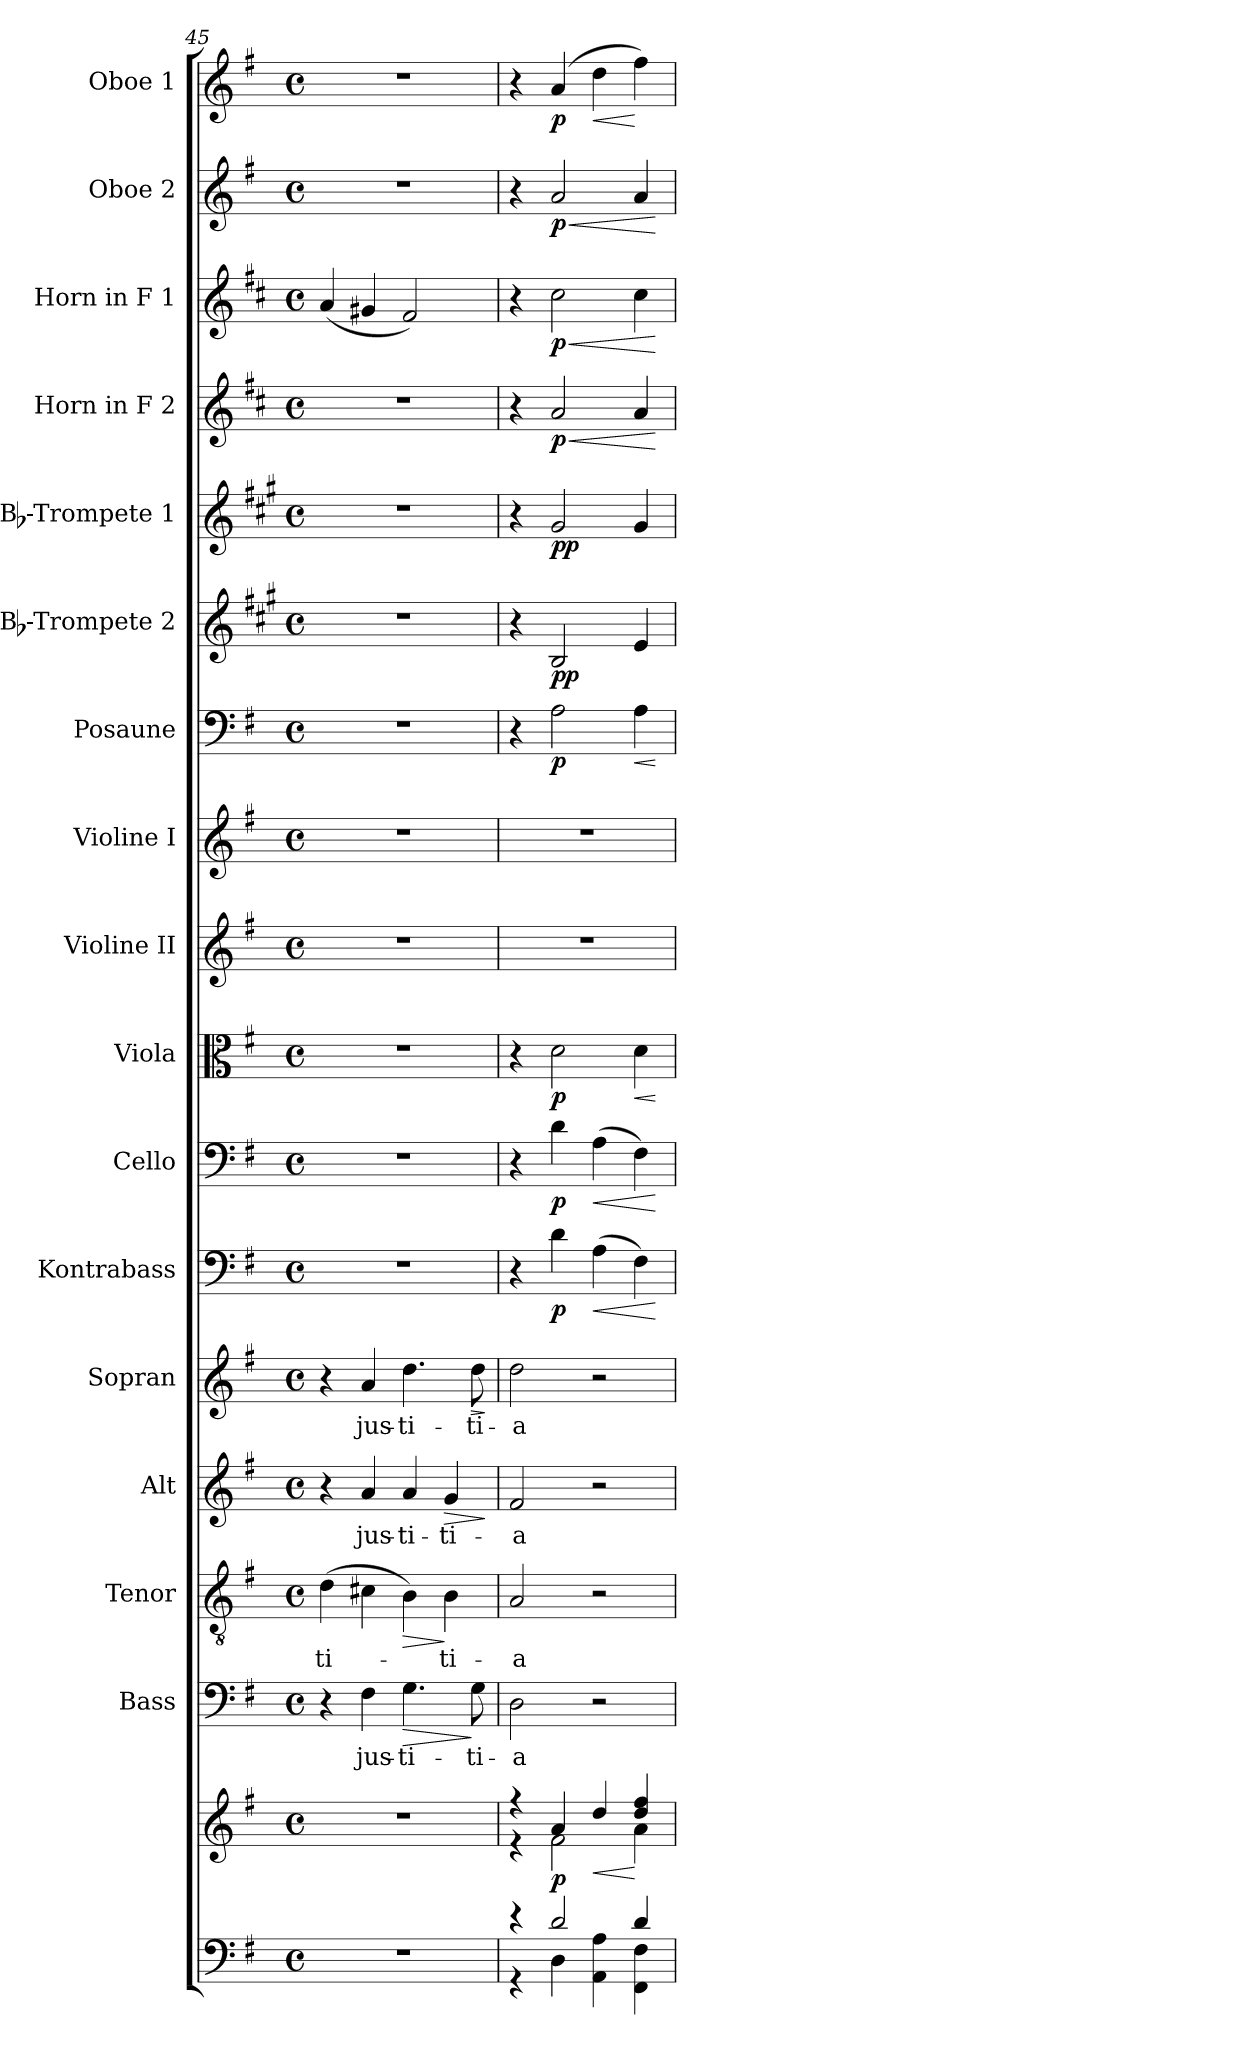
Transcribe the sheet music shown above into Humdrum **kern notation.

**kern	**kern	**dynam	**kern	**text	**dynam	**kern	**text	**dynam	**kern	**text	**dynam	**kern	**text	**dynam	**kern	**dynam	**kern	**dynam	**kern	**dynam	**kern	**kern	**kern	**dynam	**kern	**dynam	**kern	**dynam	**kern	**dynam	**kern	**dynam	**kern	**dynam	**kern	**dynam
*part17	*part17	*part17	*part16	*part16	*part16	*part15	*part15	*part15	*part14	*part14	*part14	*part13	*part13	*part13	*part12	*part12	*part11	*part11	*part10	*part10	*part9	*part8	*part7	*part7	*part6	*part6	*part5	*part5	*part4	*part4	*part3	*part3	*part2	*part2	*part1	*part1
*staff18	*staff17	*staff17/18	*staff16	*staff16	*staff16	*staff15	*staff15	*staff15	*staff14	*staff14	*staff14	*staff13	*staff13	*staff13	*staff12	*staff12	*staff11	*staff11	*staff10	*staff10	*staff9	*staff8	*staff7	*staff7	*staff6	*staff6	*staff5	*staff5	*staff4	*staff4	*staff3	*staff3	*staff2	*staff2	*staff1	*staff1
*	*	*	*I"Bass	*	*	*I"Tenor	*	*	*I"Alt	*	*	*I"Sopran	*	*	*I"Kontrabass	*	*I"Cello	*	*I"Viola	*	*I"Violine II	*I"Violine I	*I"Posaune	*	*I"Bb-Trompete 2	*	*I"Bb-Trompete 1	*	*I"Horn in F 2	*	*I"Horn in F 1	*	*I"Oboe 2	*	*I"Oboe 1	*
*	*	*	*I'B.	*	*	*I'T.	*	*	*I'A.	*	*	*I'S.	*	*	*I'Kb.	*	*	*	*I'Vla.	*	*I'Vl. II	*I'Vl. I	*I'Pos.	*	*I'Bb Trp. 2	*	*I'Bb Trp. 1	*	*	*	*	*	*I'Ob. 2	*	*I'Ob. 1	*
*clefF4	*clefG2	*	*clefF4	*	*	*clefGv2	*	*	*clefG2	*	*	*clefG2	*	*	*clefF4	*	*clefF4	*	*clefC3	*	*clefG2	*clefG2	*clefF4	*	*clefG2	*	*clefG2	*	*clefG2	*	*clefG2	*	*clefG2	*	*clefG2	*
*	*	*	*	*	*	*	*	*	*	*	*	*	*	*	*ITrd7c12	*	*	*	*	*	*	*	*	*	*ITrd1c2	*	*ITrd1c2	*	*ITrd4c7	*	*ITrd4c7	*	*	*	*	*
*k[f#]	*k[f#]	*	*k[f#]	*	*	*k[f#]	*	*	*k[f#]	*	*	*k[f#]	*	*	*k[f#]	*	*k[f#]	*	*k[f#]	*	*k[f#]	*k[f#]	*k[f#]	*	*k[f#]	*	*k[f#]	*	*k[f#]	*	*k[f#]	*	*k[f#]	*	*k[f#]	*
*G:	*G:	*	*G:	*	*	*G:	*	*	*G:	*	*	*G:	*	*	*G:	*	*G:	*	*G:	*	*G:	*G:	*G:	*	*G:	*	*G:	*	*G:	*	*G:	*	*G:	*	*G:	*
*M4/4	*M4/4	*	*M4/4	*	*	*M4/4	*	*	*M4/4	*	*	*M4/4	*	*	*M4/4	*	*M4/4	*	*M4/4	*	*M4/4	*M4/4	*M4/4	*	*M4/4	*	*M4/4	*	*M4/4	*	*M4/4	*	*M4/4	*	*M4/4	*
*met(c)	*met(c)	*	*met(c)	*	*	*met(c)	*	*	*met(c)	*	*	*met(c)	*	*	*met(c)	*	*met(c)	*	*met(c)	*	*met(c)	*met(c)	*met(c)	*	*met(c)	*	*met(c)	*	*met(c)	*	*met(c)	*	*met(c)	*	*met(c)	*
=45	=45	=45	=45	=45	=45	=45	=45	=45	=45	=45	=45	=45	=45	=45	=45	=45	=45	=45	=45	=45	=45	=45	=45	=45	=45	=45	=45	=45	=45	=45	=45	=45	=45	=45	=45	=45
!	!	!	!	!	!	!	!LO:LY:b	!	!	!	!	!	!	!	!	!	!	!	!	!	!	!	!	!	!	!	!	!	!	!	!	!	!	!	!	!
1r	1r	.	4r	.	.	(>4d\	-ti-	.	4r	.	.	4r	.	.	1r	.	1r	.	1r	.	1r	1r	1r	.	1r	.	1r	.	1r	.	(<4d/	.	1r	.	1r	.
!	!	!	!	!LO:LY:b	!	!	!	!	!	!LO:LY:b	!	!	!LO:LY:b	!	!	!	!	!	!	!	!	!	!	!	!	!	!	!	!	!	!	!	!	!	!	!
.	.	.	4F#\	jus-	.	4c#X\	.	.	4a/	jus-	.	4a/	jus-	.	.	.	.	.	.	.	.	.	.	.	.	.	.	.	.	.	4c#X/	.	.	.	.	.
!	!	!	!	!LO:LY:b	!LO:HP:b	!	!	!LO:HP:b	!	!LO:LY:b	!	!	!LO:LY:b	!	!	!	!	!	!	!	!	!	!	!	!	!	!	!	!	!	!	!	!	!	!	!
.	.	.	4.G\	-ti-	>	4B\)	.	>	4a/	-ti-	.	4.dd\	-ti-	.	.	.	.	.	.	.	.	.	.	.	.	.	.	.	.	.	2B/)	.	.	.	.	.
!	!	!	!	!	!	!	!LO:LY:b	!	!	!LO:LY:b	!LO:HP:b	!	!	!	!	!	!	!	!	!	!	!	!	!	!	!	!	!	!	!	!	!	!	!	!	!
.	.	.	.	.	.	4B\	-ti-	]	4g/	-ti-	>	.	.	.	.	.	.	.	.	.	.	.	.	.	.	.	.	.	.	.	.	.	.	.	.	.
!	!	!	!	!LO:LY:b	!	!	!	!	!	!	!	!	!LO:LY:b	!LO:HP:b	!	!	!	!	!	!	!	!	!	!	!	!	!	!	!	!	!	!	!	!	!	!
.	.	.	8G\	-ti-	]	.	.	.	.	.	.	8dd\	-ti-	>	.	.	.	.	.	.	.	.	.	.	.	.	.	.	.	.	.	.	.	.	.	.
.	.	.	.	.	.	.	.	.	.	.	]	.	.	]	.	.	.	.	.	.	.	.	.	.	.	.	.	.	.	.	.	.	.	.	.	.
=46	=46	=46	=46	=46	=46	=46	=46	=46	=46	=46	=46	=46	=46	=46	=46	=46	=46	=46	=46	=46	=46	=46	=46	=46	=46	=46	=46	=46	=46	=46	=46	=46	=46	=46	=46	=46
*^	*^	*	*	*	*	*	*	*	*	*	*	*	*	*	*	*	*	*	*	*	*	*	*	*	*	*	*	*	*	*	*	*	*	*	*	*
!	!	!	!	!	!	!LO:LY:b	!	!	!LO:LY:b	!	!	!LO:LY:b	!	!	!LO:LY:b	!	!	!	!	!	!	!	!	!	!	!	!	!	!	!	!	!	!	!	!	!	!	!
4r	4r	4r	4r	.	2D\	-a	.	2A/	-a	.	2f#/	-a	.	2dd\	-a	.	4r	.	4r	.	4r	.	1r	1r	4r	.	4r	.	4r	.	4r	.	4r	.	4r	.	4r	.
!	!	!	!	!LO:DY:b	!	!	!	!	!	!	!	!	!	!	!	!	!	!LO:DY:b	!	!LO:DY:b	!	!LO:DY:b	!	!	!	!LO:DY:b	!	!LO:DY:b	!	!LO:DY:b	!	!LO:HP:b	!	!LO:HP:b	!	!LO:HP:b	!	!
!	!	!	!	!	!	!	!	!	!	!	!	!	!	!	!	!	!	!	!	!	!	!	!	!	!	!	!	!	!	!	!	!LO:DY:n=1:b	!	!LO:DY:n=1:b	!	!LO:DY:n=1:b	!	!LO:DY:b
2d/	4D\	4a/	2f#\	p	.	.	.	.	.	.	.	.	.	.	.	.	4D\	p	4d\	p	2d\	p	.	.	2A\	p	2A/	pp	2f#/	pp	2d/	< p	2f#\	< p	2a/	< p	(4a/	p
!	!	!	!	!LO:HP:b	!	!	!	!	!	!	!	!	!	!	!	!	!	!LO:HP:b	!	!LO:HP:b	!	!	!	!	!	!	!	!	!	!	!	!	!	!	!	!	!	!LO:HP:b
.	4AA\ 4A\	4dd/	.	<	2r	.	.	2r	.	.	2r	.	.	2r	.	.	(>4AA\	<	(>4A\	<	.	.	.	.	.	.	.	.	.	.	.	.	.	.	.	.	4dd\	<
!	!	!	!	!	!	!	!	!	!	!	!	!	!	!	!	!	!	!	!	!	!	!LO:HP:b	!	!	!	!LO:HP:b	!	!	!	!	!	!	!	!	!	!	!	!
4d/	4FF#\ 4F#\	4dd/ 4ff#/	4a\	[	.	.	.	.	.	.	.	.	.	.	.	.	4FF#\)	.	4F#\)	.	4d\	<	.	.	4A\	<	4d/	.	4f#/	.	4d/	.	4f#\	.	4a/	.	4ff#\)	[
*v	*v	*	*	*	*	*	*	*	*	*	*	*	*	*	*	*	*	*	*	*	*	*	*	*	*	*	*	*	*	*	*	*	*	*	*	*	*	*
*	*v	*v	*	*	*	*	*	*	*	*	*	*	*	*	*	*	*	*	*	*	*	*	*	*	*	*	*	*	*	*	*	*	*	*	*	*	*
.	.	.	.	.	.	.	.	.	.	.	.	.	.	.	.	[	.	[	.	[	.	.	.	[	.	.	.	.	.	[	.	[	.	[	.	.
=	=	=	=	=	=	=	=	=	=	=	=	=	=	=	=	=	=	=	=	=	=	=	=	=	=	=	=	=	=	=	=	=	=	=	=	=
*-	*-	*-	*-	*-	*-	*-	*-	*-	*-	*-	*-	*-	*-	*-	*-	*-	*-	*-	*-	*-	*-	*-	*-	*-	*-	*-	*-	*-	*-	*-	*-	*-	*-	*-	*-	*-
